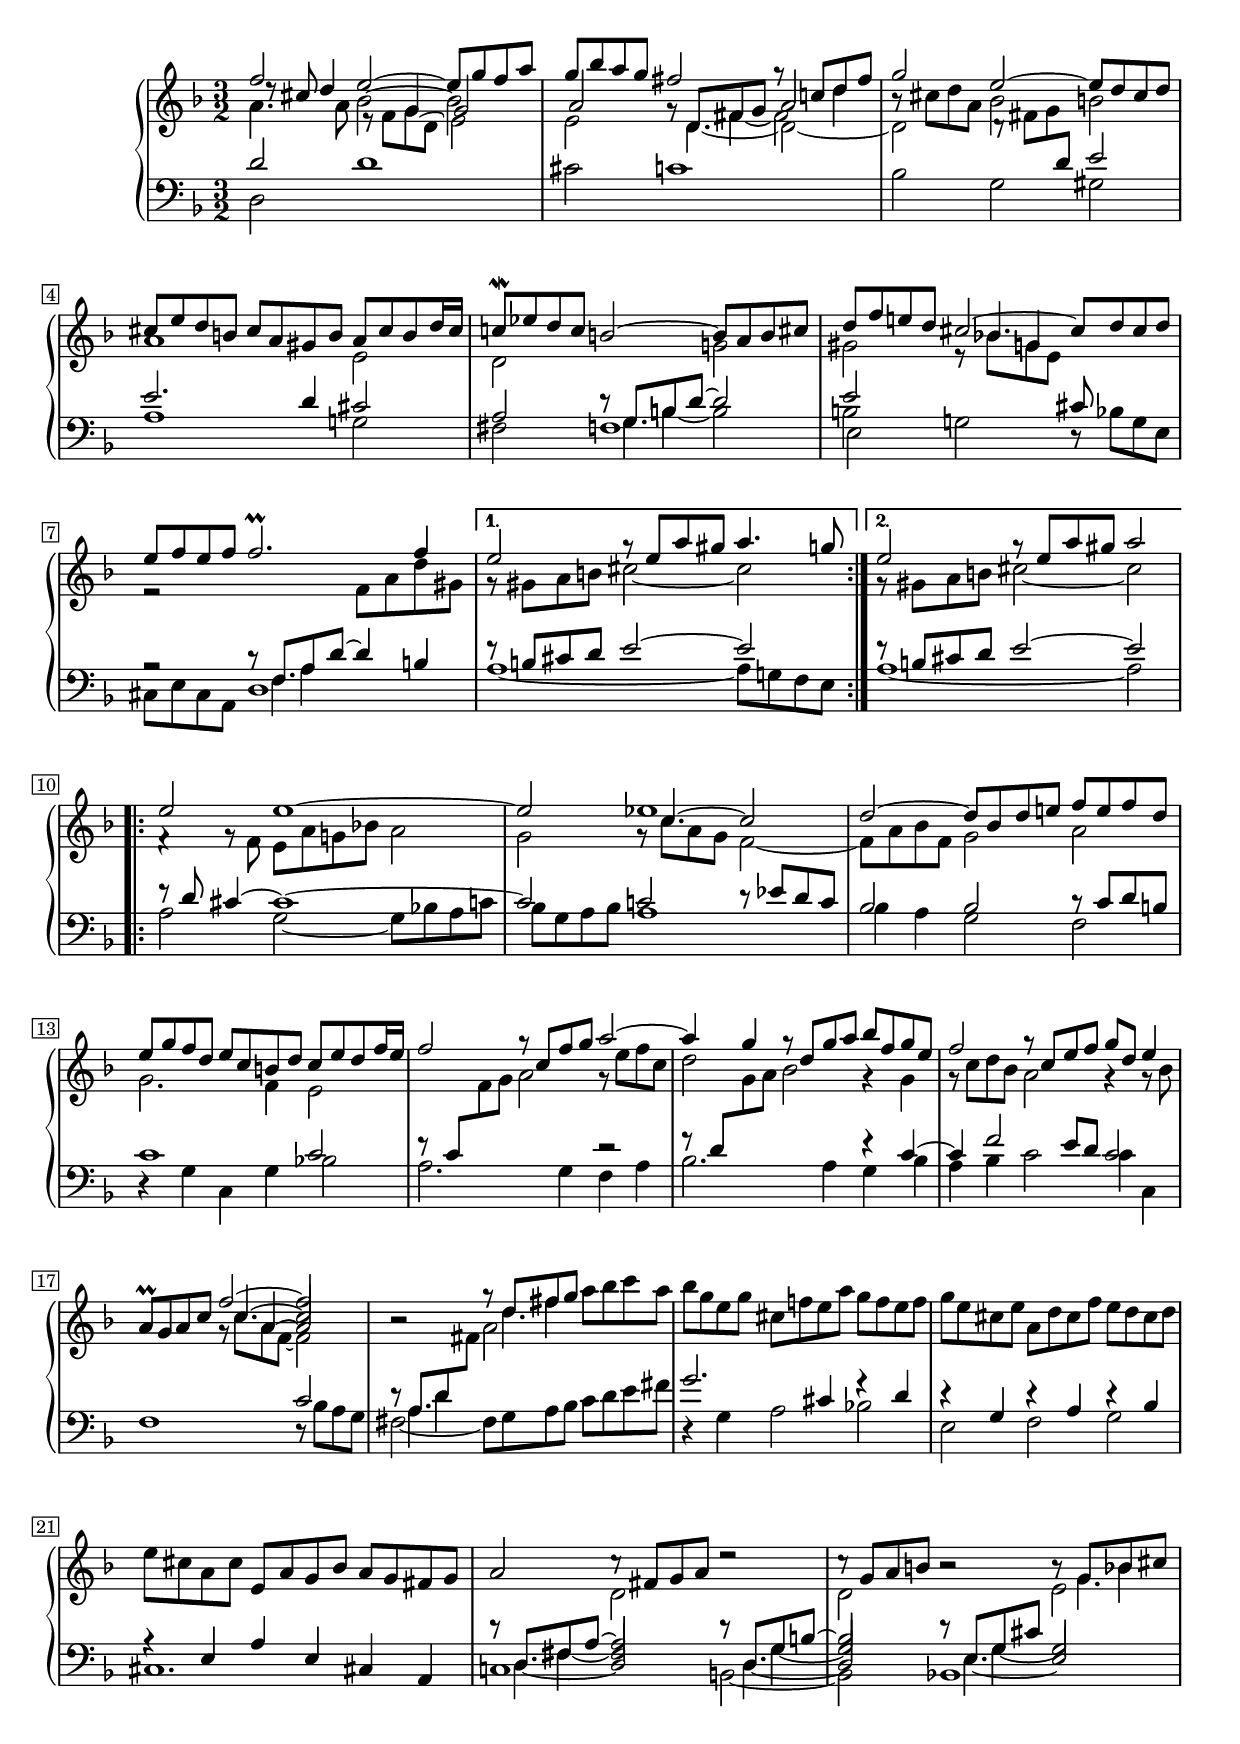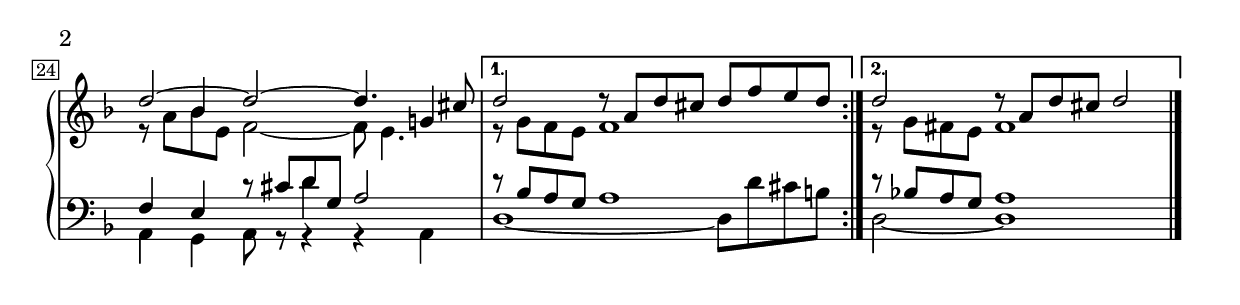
Global = {
  \key d \minor
  \time 3/2
  \include "../global.ly"
}

voiceFive = #(context-spec-music (make-voice-props-set 4)  'Voice)

Soprano = \context Voice = "one" \relative c'' {
  \voiceOne
  \stemUp\tieUp
  \override MultiMeasureRest.staff-position = #0
  \override Rest.staff-position = #0
  \mergeDifferentlyDottedOn
  \label #'SuiteVIDouble
  \repeat volta 2 {
  %1
  | f2 e~ e8 g f a
  | g bes a g fis2 g8\rest c, d fis
  | g2 e~ e8 d cis d
  | cis e d b cis a gis b a cis b d16 cis
  %5
  | c8\mordent ees d c b2~ b8 a b cis
  | d f e d cis2~ cis8 d cis d
  | e f e f f2.\prall f4
    \alternative {
      { e2 g8\rest e a gis a4. g8 }
      { e2 g8\rest e a gis a2 }
    }
  }
  \break
  \repeat volta 2 {
  %10
  | e2 e1~
  | e2 ees1
  | d2~ d8 bes d e! f e f d
  | e g f d e c b d c e d f16 e
  | f2 g8\rest c, f g a2~
  %15
  | a4 g g8\rest d g a bes f g e
  | f2 g8\rest c, e f g d e4
  | a,8\prall g a c f2~ f
  | r2 g8\rest d fis g \stemNeutral a bes c a
  | bes g e g cis, f e a g f e f
  %20
  | g e cis e a, d cis f e d cis d
  | e cis a cis e, a g bes a g fis g
  | a2
    << {
      \stemUp c8\rest fis, g a d2\rest
    } \\ {
      d,2 s
    } >>
  | << {
      c'8\rest g a b
    } \\ {
      d,2
    } >>
    r2 r8 g bes cis
  | \stemUp d2~ d~ d4. cis8
  %25
  | \alternative {
      { d2 d8\rest a d cis d f e d }
      { d2 d8\rest a d cis d2 }
    }
  }
  \fine
}

Mezzosoprano = \context Voice = "five" \relative c'' {
  \voiceFive
  \stemDown\tieDown
  %1
  | a4. a8 s4 \stemUp\tieUp
    \once\shape #'((-0.2 . -0.8) (0 . -0.8) (0 . -0.8) (-0.8 . -0.8)) Tie
    g~
    g2
  | s2 s4 \stemDown\tieDown fis~ fis2
  | s1.*2
  %5
  | s1 g2
  | gis2 s8 \stemUp bes4.*1/3 g4 s2
  | s1 \stemDown f8 a d gis,
  | s1.*3
  %11
  | s2 s8 \stemUp\tieUp c4.~ c2
  | s1.*5
  %17
  | << {
      s2.
      \once\shape #'((-0.2 . -0.4) (0 . -0.4) (0 . -0.4) (-0.4 . -0.4)) Tie
      a4~
      \shiftOff a2
    } \\ {
      s2 s8 c a f~ f2
    } >>
  | s1.*4
  %22
  | \change Staff = "lower" \voiceThree
    s4 \once\stemDown \tieDown fis,~ fis2 s4 \once\stemDown g~
  | g2 s4 \once\stemDown g~ g2
  | \change Staff = "upper" \voiceTwo
    s4 \once\stemUp bes'
    \change Staff = "lower" \voiceThree
    c,8\rest cis d g,
    \change Staff = "upper" \voiceTwo
    s4 \once\stemUp g'!
}

Alto = \context Voice = "two" \relative c' {
  \voiceTwo
  \override Rest.staff-position = #0
  %1
  | \stemUp\tieUp
    \once\override Voice.Rest.X-offset = #1.6
    d'8\rest
    cis d4 \stemDown bes2~ bes
  | \stemUp
    \once\override NoteColumn.force-hshift = #0.3
    a
    s8 d, fis g a2*1/2 \once\stemDown d4
  | b8\rest \stemDown cis d a bes2 b
  | a1 e2
  %5
  | d2
    \change Staff = "lower" \voiceThree
    s8 g, b d~ d2
  | e2 s1
  | \change Staff = "upper" \voiceTwo
    e2\rest
    \change Staff = "lower" \voiceThree
    s8 f, a d~ d4 b
  | \change Staff = "upper" \voiceTwo
    g'8\rest gis a b cis2~ cis
  | g8\rest gis a b cis2~ cis
  %10
  | f,4\rest g8\rest f e a g bes a2
  | g g8\rest c a g f2~
  | f8 a bes f g2 a
  | g2. f4 e2
  | s1 g8\rest e' f c
  %15
  | d2 s g,4\rest g
  | g8\rest c d bes a2 g4\rest g8\rest bes
  | s2 g8\rest \stemUp\tieUp c4.~ c2
  | \change Staff = "lower" \voiceThree
    s8 a, d
    \change Staff = "upper" \voiceTwo
    fis s1
  | s1.*3
  %22
  | \change Staff = "lower" \voiceThree
    s8 d, fis a~ a2
    s8 d, g b~
  | b2 s8 e, g cis
    \change Staff = "upper" \voiceTwo
    e2*1/4 g4.*1/3 bes4
  | e,8\rest a bes e, f2~ f8 e4.
  %25
  | e8\rest g f e f1
  | e8\rest g fis e fis1
}

Tenor = \context Voice = "three" \relative c' {
  \voiceThree
  \stemUp\tieUp
  \override Rest.staff-position = #0
  \mergeDifferentlyDottedOn
  %1
  | d2
    \change Staff = "upper" \voiceTwo
    \once\override Voice.Rest.X-offset = #0.6
    e8\rest
    f g d
    \once\override NoteColumn.force-hshift = #0.3
    e2
  | e g8\rest d4.~ d2~
  | d
    \once\override Voice.Rest.X-offset = #0.4
    d8\rest
    fis g
    \change Staff = "lower" \voiceThree
    d e2
  | e2. d4 cis2
  %5
  | a d8\rest \stemDown\tieDown g,4.*1/3 b4~ b2
  | b
    \change Staff = "upper" \voiceTwo
    e8\rest bes' g e
    \change Staff = "lower" \voiceThree
    cis s4.
  | a2\rest c8\rest \stemDown f,4.*1/3 a4 s2
  | \stemUp e'8\rest b cis d e2~ e
  | \stemUp e8\rest b cis d e2~ e
  %10
  | e8\rest d cis4~ cis1~
  | cis2 c d8\rest ees d c
  | bes2 bes c8\rest c d b
  | c1 c2
  | e8\rest c
    \change Staff = "upper" \voiceTwo
    f g a2
    \change Staff = "lower" \voiceThree
    d,2\rest
  %15
  | f8\rest d
    \change Staff = "upper" \voiceTwo
    g a bes2
    \change Staff = "lower" \voiceThree
    e,4\rest c~
  | c f2 e8 d c2
  | s1 c2
  | d8\rest \stemDown a4.*1/3 d4
    \change Staff = "upper" \voiceTwo
    a'2*1/4 d4.*1/3 fis4 s2
  | \change Staff = "lower" \voiceThree
    g,2. cis,4 f\rest d
  %20
  | d\rest g, d'\rest a d\rest bes
  | a\rest e a e cis! a
  | d'8\rest \once\stemDown \tieDown d,4.~ d2 d'8\rest \once\stemDown d,4.~
  | d2 d'8\rest \once\stemDown \tieDown e,4.~ e2
  | f4 e s \once\stemDown d' a2
  %25
  | d8\rest bes a g a1
  | d8\rest bes a g a1
}

Bass = \context Voice = "four" \relative c {
  \voiceFour
  \stemDown\tieDown
  \override MultiMeasureRest.staff-position = #0
  \override Rest.staff-position = #0
  \repeat volta 2 {
  %1
  | d2 d'1
  | cis2 c1
  | bes2 g gis
  | a1 g2
  %4
  | fis2 f1
  | \once\override NoteColumn.force-hshift = #0.3
    e2
    g! r8 bes! g e
  | cis e cis a d1
    \alternative {
      { a'~ a8 g! f e }
      { a1~ a2 }
    }
  }
  \repeat volta 2 {
  %10
  | a g~ g8 bes a c!
  | bes g a bes a1
  | bes4 a g2 f
  | r4 g c, g' bes!2
  | a2. g4 f a
  %15
  | bes2. a4 g bes
  | a bes c2 c4 c,
  | f1 r8 bes a g
  | fis2~ fis8 g a bes c d e fis
  | r4 g, a2 bes!
  %20
  | e, f g
  | cis,1.
  | c1 b2~
  | b bes1
  | a4 g a8 g\rest g4\rest g\rest a
    \alternative {
      { d1~ d8 d' cis b }
      { d,2~ d1 }
    }
  }
  \fine
}

\score {
  \new PianoStaff
  <<
    \accidentalStyle Score.piano
    \context Staff = "upper" <<
      \set Staff.midiInstrument = #"acoustic grand"
      \Global
      \clef treble
      \Soprano
      \Mezzosoprano
      \Alto
    >>
    \context Staff = "lower" <<
      \set Staff.midiInstrument = #"acoustic grand"
      \Global
      \clef bass
      \Tenor
      \Bass
    >>
  >>
  \header {
    composer = ##f % "Johann Sebastian Bach"
    opus = ##f % "BWV 811"
    title = \markup { "Double" }
    subtitle = ##f
  }
  \layout {
    \context {
      \PianoStaff
      \override Parentheses.font-size = #-2
      \override TextScript.font-shape = #'italic
      \override TextScript.font-size = #-1
    }
  }
  \midi {
    \tempo 2 = 46
  }
}
